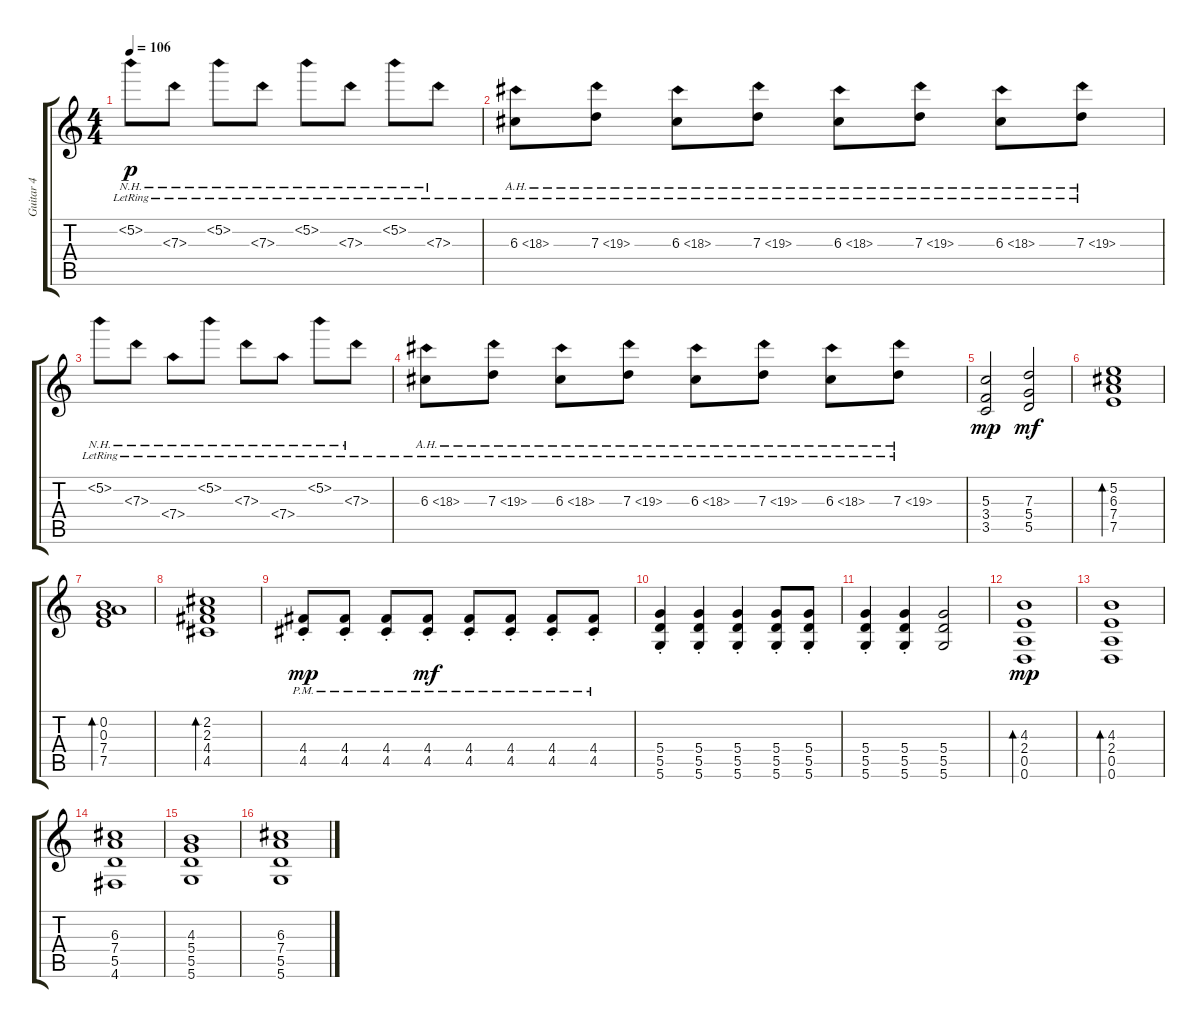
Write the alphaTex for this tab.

\track ("Guitar 4" "Guitar 4") {instrument acousticguitarnylon bank 1}
\staff {score tabs}
\tuning (E4 B3 G3 D3 A2 D2) {hide}
\ts (4 4)
\tempo 106
\clef g2
\ks c
5.2{nh lr}.8{dy p} 7.3{nh lr}.8 5.2{nh lr}.8 7.3{nh lr}.8 5.2{nh lr}.8 7.3{nh lr}.8 5.2{nh lr}.8 7.3{nh lr}.8 |
6.3{ah 12 lr}.8 7.3{ah 12 lr}.8 6.3{ah 12 lr}.8 7.3{ah 12 lr}.8 6.3{ah 12 lr}.8 7.3{ah 12 lr}.8 6.3{ah 12 lr}.8 7.3{ah 12 lr}.8 |
5.2{nh lr}.8 7.3{nh lr}.8 7.4{nh lr}.8 5.2{nh lr}.8 7.3{nh lr}.8 7.4{nh lr}.8 5.2{nh lr}.8 7.3{nh lr}.8 |
6.3{ah 12 lr}.8 7.3{ah 12 lr}.8 6.3{ah 12 lr}.8 7.3{ah 12 lr}.8 6.3{ah 12 lr}.8 7.3{ah 12 lr}.8 6.3{ah 12 lr}.8 7.3{ah 12 lr}.8 |
(5.3 3.4 3.5).2{dy mp} (7.3 5.4 5.5).2{dy mf} |
(5.2 6.3 7.4 7.5).1{bd 120} |
(0.2 0.3 7.4 7.5).1{bd 120} |
(2.2 2.3 4.4 4.5).1{bd 120} |
(4.4{pm st} 4.5{pm st}).8{dy mp} (4.4{pm st} 4.5{pm st}).8 (4.4{pm st} 4.5{pm st}).8 (4.4{pm st} 4.5{pm st}).8{dy mf} (4.4{pm st} 4.5{pm st}).8 (4.4{pm st} 4.5{pm st}).8 (4.4{pm st} 4.5{pm st}).8 (4.4{pm st} 4.5{pm st}).8 |
(5.4{st} 5.5{st} 5.6{st}).4 (5.4{st} 5.5{st} 5.6{st}).4 (5.4{st} 5.5{st} 5.6{st}).4 (5.4{st} 5.5{st} 5.6{st}).8 (5.4{st} 5.5{st} 5.6{st}).8 |
(5.4{st} 5.5{st} 5.6{st}).4 (5.4{st} 5.5{st} 5.6{st}).4 (5.4 5.5 5.6).2 |
(4.3 2.4 0.5 0.6).1{bd 120 dy mp} |
(4.3 2.4 0.5 0.6).1{bd 120} |
(6.3 7.4 5.5 4.6).1 |
(4.3 5.4 5.5 5.6).1 |
(6.3 7.4 5.5 5.6).1
